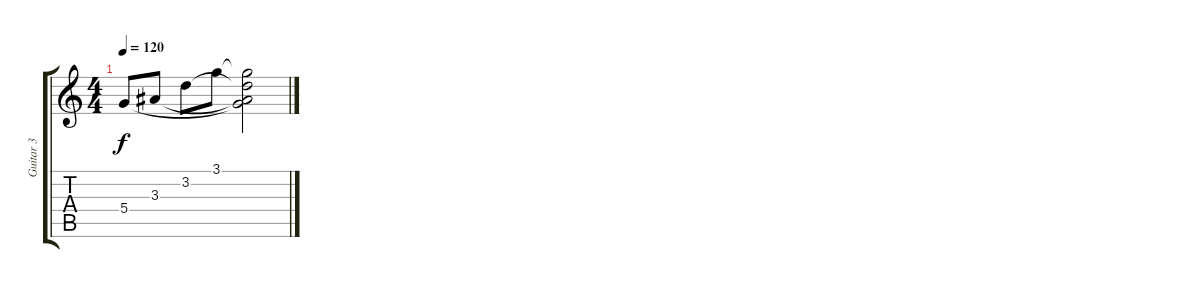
\track ("Guitar 3" "Guitar 3") {instrument acousticguitarnylon}
\staff {score tabs}
\tuning (E4 B3 G3 D3 A2 E2) {hide}
\ts (4 4)
\tempo 120
\clef g2
\ks c
5.4.8{dy f} 3.3.8 3.2.8 3.1.8 (3.1{t} 3.2{t} 3.3{t} 5.4{t}).2
